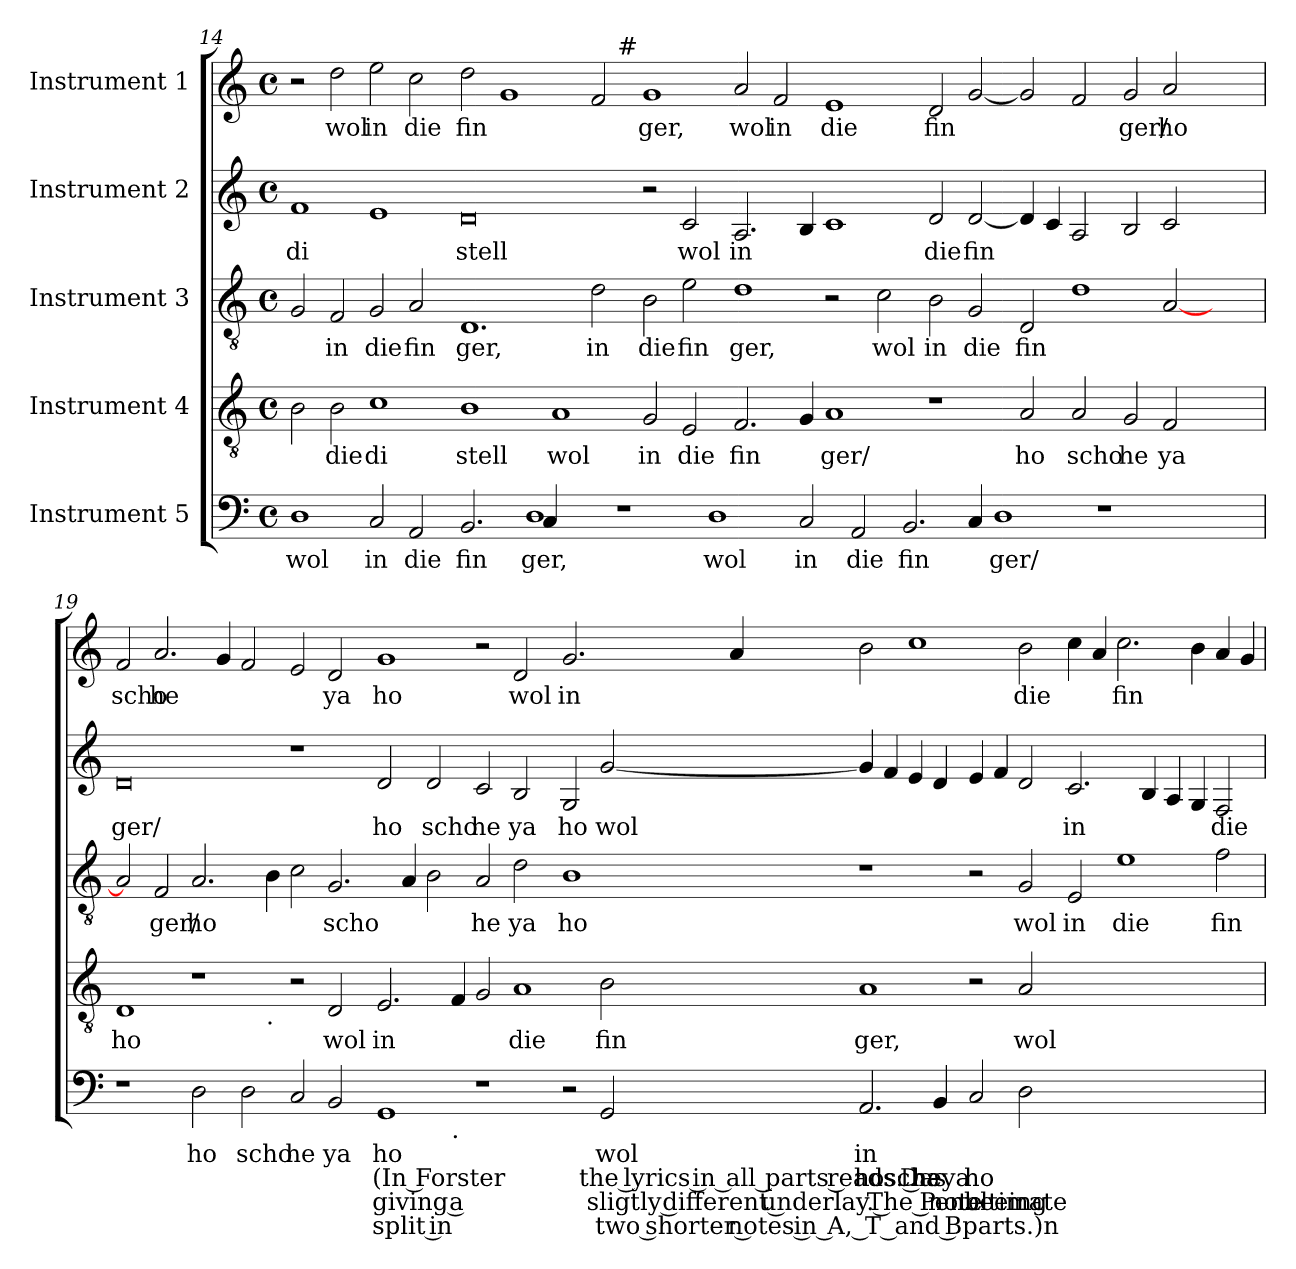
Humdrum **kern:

**kern	**text	**text	**text	**text	**kern	**text	**kern	**text	**kern	**text	**kern	**text
*part5	*part5	*part5	*part5	*part5	*part4	*part4	*part3	*part3	*part2	*part2	*part1	*part1
*staff5	*staff5	*staff5	*staff5	*staff5	*staff4	*staff4	*staff3	*staff3	*staff2	*staff2	*staff1	*staff1
*I"Instrument 5	*	*	*	*	*I"Instrument 4	*	*I"Instrument 3	*	*I"Instrument 2	*	*I"Instrument 1	*
!!LO:LB:g=z
*clefF4	*	*	*	*	*clefGv2	*	*clefGv2	*	*clefG2	*	*clefG2	*
*k[]	*	*	*	*	*k[]	*	*k[]	*	*k[]	*	*k[]	*
*M4/4	*	*	*	*	*M4/4	*	*M4/4	*	*M4/4	*	*M4/4	*
*met(c)	*	*	*	*	*met(c)	*	*met(c)	*	*met(c)	*	*met(c)	*
=14	=14	=14	=14	=14	=14	=14	=14	=14	=14	=14	=14	=14
!	!LO:LY:b	!	!	!	!	!	!	!	!	!LO:LY:b	!	!
*^	*	*	*	*	*	*	*	*	*	*	*^	*
1D	1..ryy	wol	.	.	.	2B\	.	2G/	.	1f	di	2r	4%15ryy	.
!	!	!	!	!	!	!	!LO:LY:b	!	!LO:LY:b	!	!	!	!	!LO:LY:b
.	.	.	.	.	.	2B\	die	2F/	in	.	.	2dd\	.	wol
!	!	!LO:LY:b	!	!	!	!	!LO:LY:b	!	!LO:LY:b	!	!	!	!	!LO:LY:b
2C/	.	in	.	.	.	1c	di	2G/	die	1e	.	2ee\	.	in
!	!	!LO:LY:b	!	!	!	!	!	!	!LO:LY:b	!	!	!	!	!LO:LY:b
2AA/	.	die	.	.	.	.	.	2A/	fin	.	.	2cc\	.	die
*v	*v	*	*	*	*	*	*	*	*	*	*	*	*	*
!	!LO:LY:b	!	!	!	!	!LO:LY:b	!	!LO:LY:b	!	!LO:LY:b	!	!	!LO:LY:b
2.BB/	fin	.	.	.	1B	stell	1.D	ger,	0d	stell	2dd\	.	fin
.	.	.	.	.	.	.	.	.	.	.	1g	.	.
!	!LO:LY:b	!	!	!	!	!	!	!	!	!	!	!	!
*^	*	*	*	*	*	*	*	*	*	*	*	*	*
1D	4C/	ger,	.	.	.	.	.	.	.	.	.	.	.	.
!	!	!	!	!	!	!	!LO:LY:b	!	!	!	!	!	!	!
.	1ryy	.	.	.	.	1A	wol	.	.	.	.	.	.	.
!	!	!	!	!	!	!	!	!	!LO:LY:b	!	!	!	!	!
.	.	.	.	.	.	.	.	2d\	in	.	.	2f/	.	.
!	!	!	!	!	!	!	!	!	!	!	!	!	!LO:TX:a:t=#	!
1r	.	.	.	.	.	.	.	.	.	.	.	.	1%7ryy	.
!	!	!	!	!	!	!	!LO:LY:b	!	!LO:LY:b	!	!	!	!	!LO:LY:b
.	1ryy	.	.	.	.	2G/	in	2B\	die	2r	.	1g	.	ger,
!	!	!	!	!	!	!	!LO:LY:b	!	!LO:LY:b	!	!LO:LY:b	!	!	!
.	.	.	.	.	.	2E/	die	2e\	fin	2c/	wol	.	.	.
!	!	!LO:LY:b	!	!	!	!	!	!	!	!	!	!	!	!
1D	.	wol	.	.	.	.	.	.	.	.	.	.	.	.
!	!	!	!	!	!	!	!LO:LY:b	!	!LO:LY:b	!	!LO:LY:b	!	!	!LO:LY:b
.	1ryy	.	.	.	.	2.F/	fin	1d	ger,	2.A/	in	2a/	.	wol
!	!	!	!	!	!	!	!	!	!	!	!	!	!	!LO:LY:b
.	.	.	.	.	.	.	.	.	.	.	.	2f/	.	in
!	!	!LO:LY:b	!	!	!	!	!	!	!	!	!	!	!	!
2C/	.	in	.	.	.	4G/	.	.	.	4B/	.	.	.	.
!	!	!	!	!	!	!	!LO:LY:b	!	!	!	!	!	!	!LO:LY:b
.	1ryy	.	.	.	.	1A	ger/	2r	.	1c	.	1e	.	die
!	!	!LO:LY:b	!	!	!	!	!	!	!	!	!	!	!	!
2AA/	.	die	.	.	.	.	.	.	.	.	.	.	.	.
!	!	!	!	!	!	!	!	!	!LO:LY:b	!	!	!	!	!
.	.	.	.	.	.	.	.	2c\	wol	.	.	.	.	.
!	!	!LO:LY:b	!	!	!	!	!	!	!	!	!	!	!	!
2.BB/	.	fin	.	.	.	.	.	.	.	.	.	.	.	.
!	!	!	!	!	!	!	!	!	!LO:LY:b	!	!LO:LY:b	!	!	!LO:LY:b
.	4%15ryy	.	.	.	.	1r	.	2B\	in	2d/	die	2d/	.	fin
!	!	!	!	!	!	!	!	!	!LO:LY:b	!	!LO:LY:b	!	!	!
4C/	.	.	.	.	.	.	.	2G/	die	[<2d/	fin	[<2g/	.	.
!	!	!LO:LY:b	!	!	!	!	!	!	!	!	!	!	!	!
1D	.	ger/	.	.	.	.	.	.	.	.	.	.	.	.
!	!	!	!	!	!	!	!LO:LY:b	!	!LO:LY:b	!	!	!	!	!
.	.	.	.	.	.	2A/	ho	2D/	fin	4d/]	.	2g/]	.	.
.	.	.	.	.	.	.	.	.	.	4c/	.	.	.	.
!	!	!	!	!	!	!	!LO:LY:b	!	!	!	!	!	!	!
.	.	.	.	.	.	2A/	scho	1d	.	2A/	.	2f/	.	.
1r	.	.	.	.	.	.	.	.	.	.	.	.	.	.
!	!	!	!	!	!	!	!LO:LY:b	!	!	!	!	!	!	!LO:LY:b
.	.	.	.	.	.	2G/	he	.	.	2B/	.	2g/	.	ger/
!	!	!	!	!	!	!	!LO:LY:b	!	!	!	!	!	!	!LO:LY:b
.	.	.	.	.	.	2F/	ya	[>2A/	.	2c/	.	2a/	.	ho
1ryy	.	.	.	.	.	.	.	.	.	.	.	.	.	.
.	.	.	.	.	.	2.ryy	.	2.ryy	.	2.ryy	.	2.ryy	.	.
!!LO:PB:g=z
=19	=19	=19	=19	=19	=19	=19	=19	=19	=19	=19	=19	=19	=19	=19
!	!	!	!	!	!	!	!LO:LY:b	!	!	!	!LO:LY:b	!	!	!LO:LY:b
*	*	*	*	*	*	*^	*	*	*	*	*	*v	*v	*
1r	4%15ryy	.	.	.	.	1D	1..ryy	ho	2A/]	.	0d	ger/	2f/	scho
!	!	!	!	!	!	!	!	!	!	!LO:LY:b	!	!	!	!LO:LY:b
.	.	.	.	.	.	.	.	.	2F/	ger/	.	.	2.a/	he
!	!	!LO:LY:b	!	!	!	!	!	!	!	!LO:LY:b	!	!	!	!
2D\	.	ho	.	.	.	1r	.	.	2.A/	ho	.	.	.	.
.	.	.	.	.	.	.	.	.	.	.	.	.	4g/	.
!	!	!LO:LY:b	!	!	!	!	!	!	!	!	!	!	!	!
2D\	.	scho	.	.	.	.	.	.	.	.	.	.	2f/	.
!	!	!	!	!	!	!	!LO:TX:b:t=.	!	!	!	!	!	!	!
.	.	.	.	.	.	.	1ryy	.	4B\	.	.	.	.	.
!	!	!LO:LY:b	!	!	!	!	!	!	!	!	!	!	!	!
2C/	.	he	.	.	.	2r	.	.	2c\	.	1r	.	2e/	.
!	!	!LO:LY:b	!	!	!	!	!	!LO:LY:b	!	!LO:LY:b	!	!	!	!LO:LY:b
2BB/	.	ya	.	.	.	2D/	.	wol	2.G/	scho	.	.	2d/	ya
.	.	.	.	.	.	.	1ryy	.	.	.	.	.	.	.
!	!	!LO:LY:b	!LO:LY:b	!LO:LY:b	!LO:LY:b	!	!	!LO:LY:b	!	!	!	!LO:LY:b	!	!LO:LY:b
1GG	.	ho	(In Forster	giving a	split in	2.E/	.	in	.	.	2d/	ho	1g	ho
.	.	.	.	.	.	.	.	.	4A/	.	.	.	.	.
!	!	!	!	!	!	!	!	!	!	!	!	!LO:LY:b	!	!
.	.	.	.	.	.	.	.	.	2B\	.	2d/	scho	.	.
!	!LO:TX:b:t=.	!	!	!	!	!	!	!	!	!	!	!	!	!
.	1ryy	.	.	.	.	4F/	1ryy	.	.	.	.	.	.	.
!	!	!	!	!	!	!	!	!	!	!LO:LY:b	!	!LO:LY:b	!	!
1r	.	.	.	.	.	2G/	.	.	2A/	he	2c/	he	2r	.
!	!	!	!	!	!	!	!	!LO:LY:b	!	!LO:LY:b	!	!LO:LY:b	!	!LO:LY:b
.	.	.	.	.	.	1A	.	die	2d\	ya	2B/	ya	2d/	wol
.	1ryy	.	.	.	.	.	1ryy	.	.	.	.	.	.	.
!	!	!	!	!	!	!	!	!	!	!LO:LY:b	!	!LO:LY:b	!	!LO:LY:b
2r	.	.	.	.	.	.	.	.	1B	ho	2G/	ho	2.g/	in
!	!	!LO:LY:b	!LO:LY:b	!LO:LY:b	!LO:LY:b	!	!	!LO:LY:b	!	!	!	!LO:LY:b	!	!
2GG/	.	wol	the lyrics in all parts reads: Das	sligtly different underlay. The Penultimate	two shorter notes in A, T and Bparts.)n	2B\	.	fin	.	.	[<2g/	wol	.	.
.	1ryy	.	.	.	.	.	1ryy	.	.	.	.	.	4a/	.
!	!	!LO:LY:b	!LO:LY:b	!	!	!	!	!LO:LY:b	!	!	!	!	!	!
2.AA/	.	in	hoscha	.	.	1A	.	ger,	1r	.	4g/]	.	2b\	.
.	.	.	.	.	.	.	.	.	.	.	4f/	.	.	.
.	.	.	.	.	.	.	.	.	.	.	4e/	.	1cc	.
!	!	!	!LO:LY:b	!LO:LY:b	!	!	!	!	!	!	!	!	!	!
4BB/	1ryy	.	heya	note	.	.	1ryy	.	.	.	4d/	.	.	.
!	!	!	!LO:LY:b	!LO:LY:b	!	!	!	!	!	!	!	!	!	!
2C/	.	.	ho	beeing	.	2r	.	.	2r	.	4e/	.	.	.
.	.	.	.	.	.	.	.	.	.	.	4f/	.	.	.
!	!	!	!	!	!	!	!	!LO:LY:b	!	!LO:LY:b	!	!	!	!LO:LY:b
2D\	.	.	.	.	.	2A/	.	wol	2G/	wol	2d/	.	2b\	die
.	1ryy	.	.	.	.	.	1ryy	.	.	.	.	.	.	.
!	!	!	!	!	!	!	!	!	!	!LO:LY:b	!	!LO:LY:b	!	!
0ryy	.	.	.	.	.	0ryy	.	.	2E/	in	2.c/	in	4cc\	.
.	.	.	.	.	.	.	.	.	.	.	.	.	4a/	.
!	!	!	!	!	!	!	!	!	!	!LO:LY:b	!	!	!	!LO:LY:b
.	.	.	.	.	.	.	.	.	1e	die	.	.	2.cc\	fin
.	1ryy	.	.	.	.	.	1ryy	.	.	.	4B/	.	.	.
.	.	.	.	.	.	.	.	.	.	.	4A/	.	.	.
.	.	.	.	.	.	.	.	.	.	.	4G/	.	4b\	.
!	!	!	!	!	!	!	!	!	!	!LO:LY:b	!	!LO:LY:b	!	!
.	.	.	.	.	.	.	.	.	2f\	fin	2F/	die	4a/	.
.	4ryy	.	.	.	.	.	4ryy	.	.	.	.	.	4g>/	.
*v	*v	*	*	*	*	*	*	*	*	*	*	*	*	*
*	*	*	*	*	*v	*v	*	*	*	*	*	*	*
=	=	=	=	=	=	=	=	=	=	=	=	=
*-	*-	*-	*-	*-	*-	*-	*-	*-	*-	*-	*-	*-
